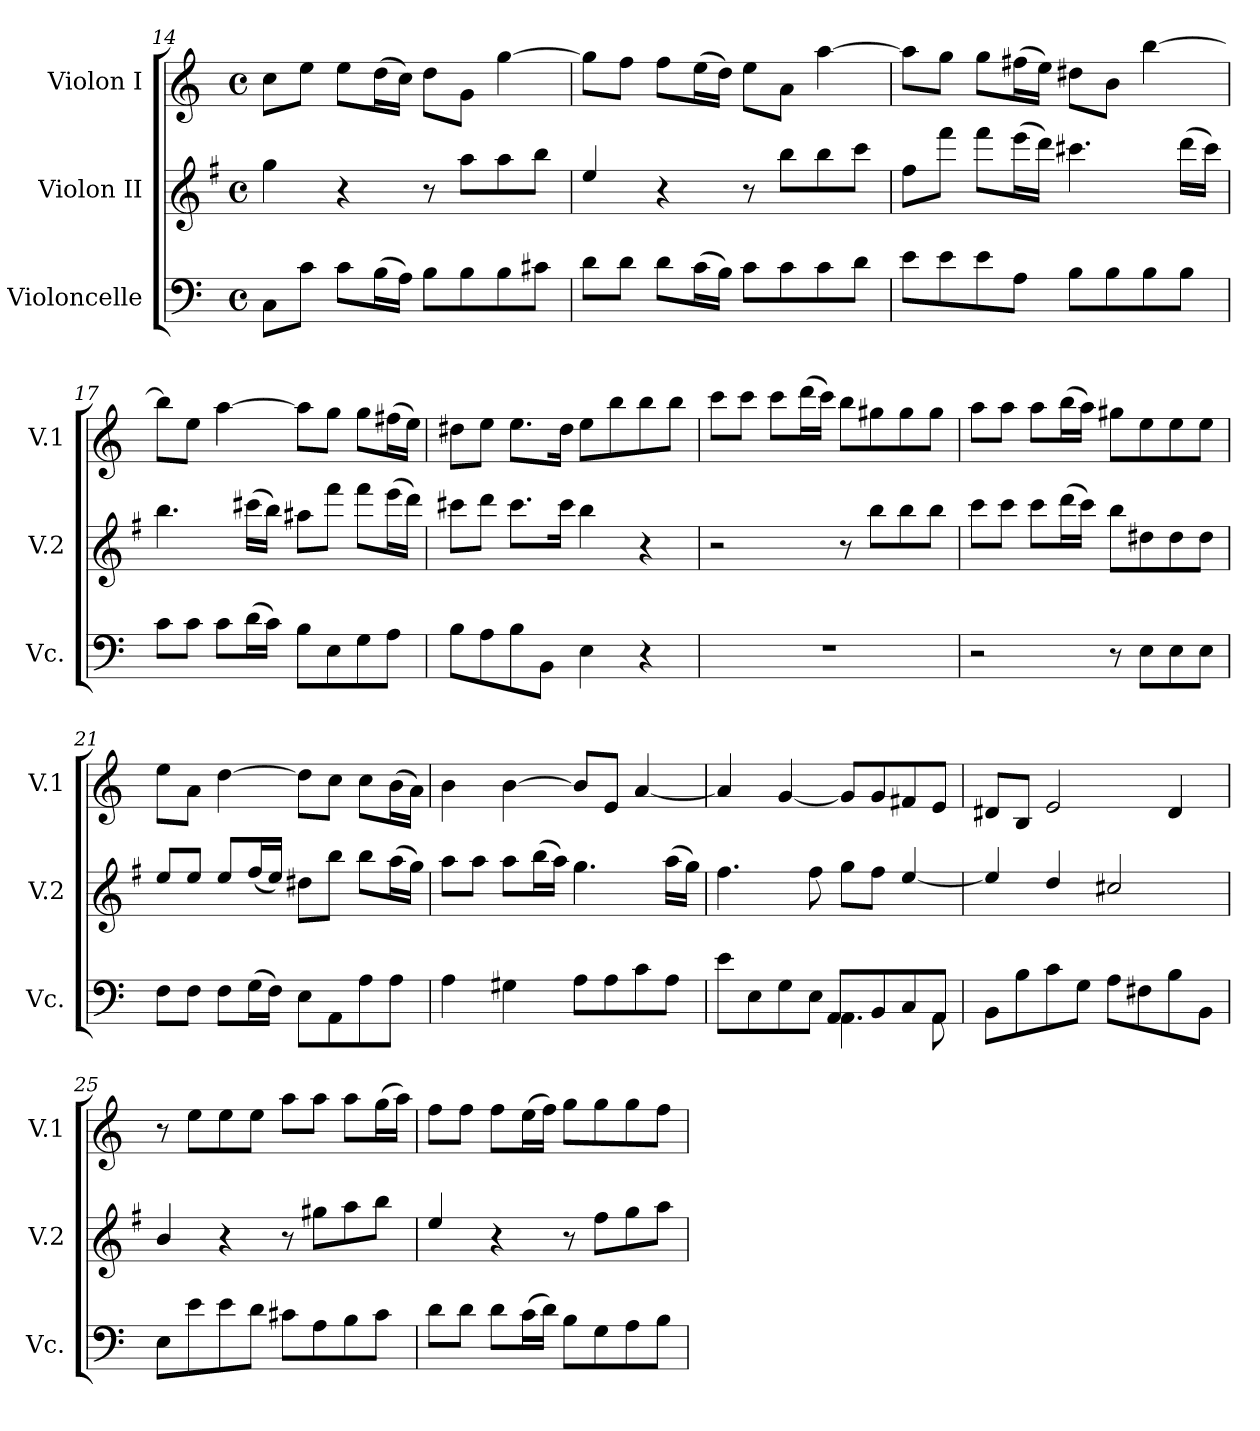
**kern	**kern	**kern
*part3	*part2	*part1
*staff3	*staff2	*staff1
*I"Violoncelle	*I"Violon II	*I"Violon I
*I'Vc.	*I'V.2	*I'V.1
*clefF4	*clefG2	*clefG2
*	*ITrd4c7	*
*k[]	*k[]	*k[]
*C:	*C:	*C:
*M4/4	*M4/4	*M4/4
*met(c)	*met(c)	*met(c)
=14	=14	=14
8C\L	4cc\	8cc\L
8c\J	.	8ee\J
8c\L	4r	8ee\L
(16B\L	.	(16dd\L
16A\JJ)	.	16cc\JJ)
8B\L	8r	8dd\L
8B\	8dd\L	8g\J
8B\	8dd\	[4gg\
8c#X\J	8ee\J	.
=15	=15	=15
8d\L	4a/	8gg\L]
8d\J	.	8ff\J
8d\L	4r	8ff\L
(16c\L	.	(16ee\L
16B\JJ)	.	16dd\JJ)
8c\L	8r	8ee\L
8c\	8ee\L	8a\J
8c\	8ee\	[4aa\
8d\J	8ff\J	.
=16	=16	=16
8e\L	8b\L	8aa\L]
8e\	8bb\J	8gg\J
8e\	8bb\L	8gg\L
8A\J	(16aa\L	(16ff#X\L
.	16gg\JJ)	16ee\JJ)
8B\L	4.ff#X\	8dd#X\L
8B\	.	8b\J
8B\	.	[4bb\
8B\J	(16gg\LL	.
.	16ff#\JJ)	.
!!LO:PB:g=z
=17	=17	=17
8c\L	4.ee\	8bb\L]
8c\J	.	8ee\J
8c\L	.	[4aa\
(16d\L	(16ff#X\LL	.
16c\JJ)	16ee\JJ)	.
8B\L	8dd#X\L	8aa\L]
8E\	8bb\J	8gg\J
8G\	8bb\L	8gg\L
8A\J	(16aa\L	(16ff#X\L
.	16gg\JJ)	16ee\JJ)
=18	=18	=18
8B\L	8ff#X\L	8dd#X\L
8A\	8gg\J	8ee\J
8B\	8.ff#\L	8.ee\L
8BB\J	.	.
.	16ff#\Jk	16dd#\Jk
4E\	4ee\	8ee\L
.	.	8bb\
4r	4r	8bb\
.	.	8bb\J
!!LO:LB:g=z
=19	=19	=19
1r	2r	8ccc\L
.	.	8ccc\J
.	.	8ccc\L
.	.	(16ddd\L
.	.	16ccc\JJ)
.	8r	8bb\L
.	8ee\L	8gg#X\
.	8ee\	8gg#\
.	8ee\J	8gg#\J
=20	=20	=20
2r	8ff\L	8aa\L
.	8ff\J	8aa\J
.	8ff\L	8aa\L
.	(16gg\L	(16bb\L
.	16ff\JJ)	16aa\JJ)
8r	8ee\L	8gg#X\L
8E\L	8g#X\	8ee\
8E\	8g#\	8ee\
8E\J	8g#\J	8ee\J
=21	=21	=21
8F\L	8a/L	8ee\L
8F\J	8a/J	8a\J
8F\L	8a/L	[4dd\
(16G\L	(16b/L	.
16F\JJ)	16a/JJ)	.
8E\L	8g#X\L	8dd\L]
8AA\	8ee\J	8cc\J
8A\	8ee\L	8cc\L
8A\J	(16dd\L	(16b\L
.	16cc\JJ)	16a\JJ)
=22	=22	=22
4A\	8dd\L	4b\
.	8dd\J	.
4G#X\	8dd\L	[4b\
.	(16ee\L	.
.	16dd\JJ)	.
8A\L	4.cc\	8b/L]
8A\	.	8e/J
8c\	.	[4a/
8A\J	(16dd\LL	.
.	16cc\JJ)	.
=23	=23	=23
*^	*	*
8e\L	2ryy	4.b\	4a/]
8E\	.	.	.
8G\	.	.	[4g/
8E\J	.	8b\	.
4.AA\	8AA/L	8cc\L	8g/L]
.	8BB/	8b\J	8g/
.	8C/	[4a/	8f#X/
8AA\	8AA/J	.	8e/J
*v	*v	*	*
=24	=24	=24
8BB\L	4a/]	8d#X/L
8B\	.	8B/J
8c\	4g/	2e/
8G\J	.	.
8A\L	2f#X/	.
8F#X\	.	.
8B\	.	4d#/
8BB\J	.	.
=25	=25	=25
8E\L	4e/	8r
8e\	.	8ee\L
8e\	4r	8ee\
8d\J	.	8ee\J
8c#X\L	8r	8aa\L
8A\	8cc#X\L	8aa\J
8B\	8dd\	8aa\L
8c#\J	8ee\J	(16gg\L
.	.	16aa\JJ)
=26	=26	=26
8d\L	4a/	8ff\L
8d\J	.	8ff\J
8d\L	4r	8ff\L
(16c\L	.	(16ee\L
16d\JJ)	.	16ff\JJ)
8B\L	8r	8gg\L
8G\	8b\L	8gg\
8A\	8cc\	8gg\
8B\J	8dd\J	8ff\J
=	=	=
*-	*-	*-
